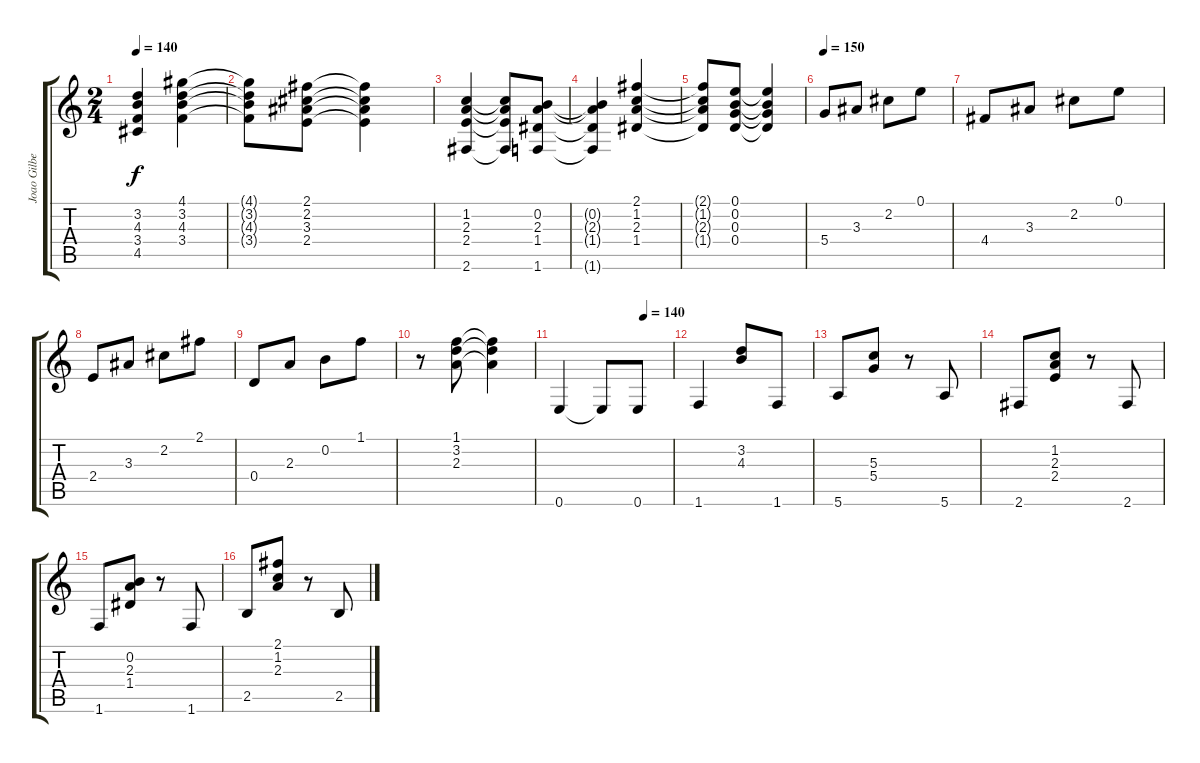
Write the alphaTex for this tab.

\track ("Joao Gilberto" "Joao Gilbe") {instrument acousticguitarnylon}
\staff {score tabs}
\tuning (E4 B3 G3 D3 A2 E2) {hide}
\ts (2 4)
\tempo 140
\clef g2
\ks c
(3.2{t} 4.3{t} 3.4{t} 4.5{t}).4{dy f} (4.1 3.2 4.3 3.4).4 |
(4.1{t} 3.2{t} 4.3{t} 3.4{t}).8 (2.1 2.2 3.3 2.4).8 (2.1{t} 2.2{t} 3.3{t} 2.4{t}).4 |
(1.2 2.3 2.4 2.6).4 (1.2{t} 2.3{t} 2.4{t} 2.6{t}).8 (0.2 2.3 1.4 1.6).8 |
(0.2{t} 2.3{t} 1.4{t} 1.6{t}).4 (2.1 1.2 2.3 1.4).4 |
(2.1{t} 1.2{t} 2.3{t} 1.4{t}).8 (0.1 0.2 0.3 0.4).8 (0.1{t} 0.2{t} 0.3{t} 0.4{t}).4 |
\tempo 150
5.4.8 3.3.8 2.2.8 0.1.8 |
4.4.8 3.3.8 2.2.8 0.1.8 |
2.4.8 3.3.8 2.2.8 2.1.8 |
0.4.8 2.3.8 0.2.8 1.1.8 |
r.8 (1.1 3.2 2.3).8 (1.1{t} 3.2{t} 2.3{t}).4 |
\tempo (140 0.75)
0.6.4 0.6{t}.8 0.6.8 |
1.6.4 (3.2 4.3).8 1.6.8 |
5.6.8 (5.3 5.4).8 r.8 5.6.8 |
2.6.8 (1.2 2.3 2.4).8 r.8 2.6.8 |
1.6.8 (0.2 2.3 1.4).8 r.8 1.6.8 |
2.5.8 (2.1 1.2 2.3).8 r.8 2.5.8
